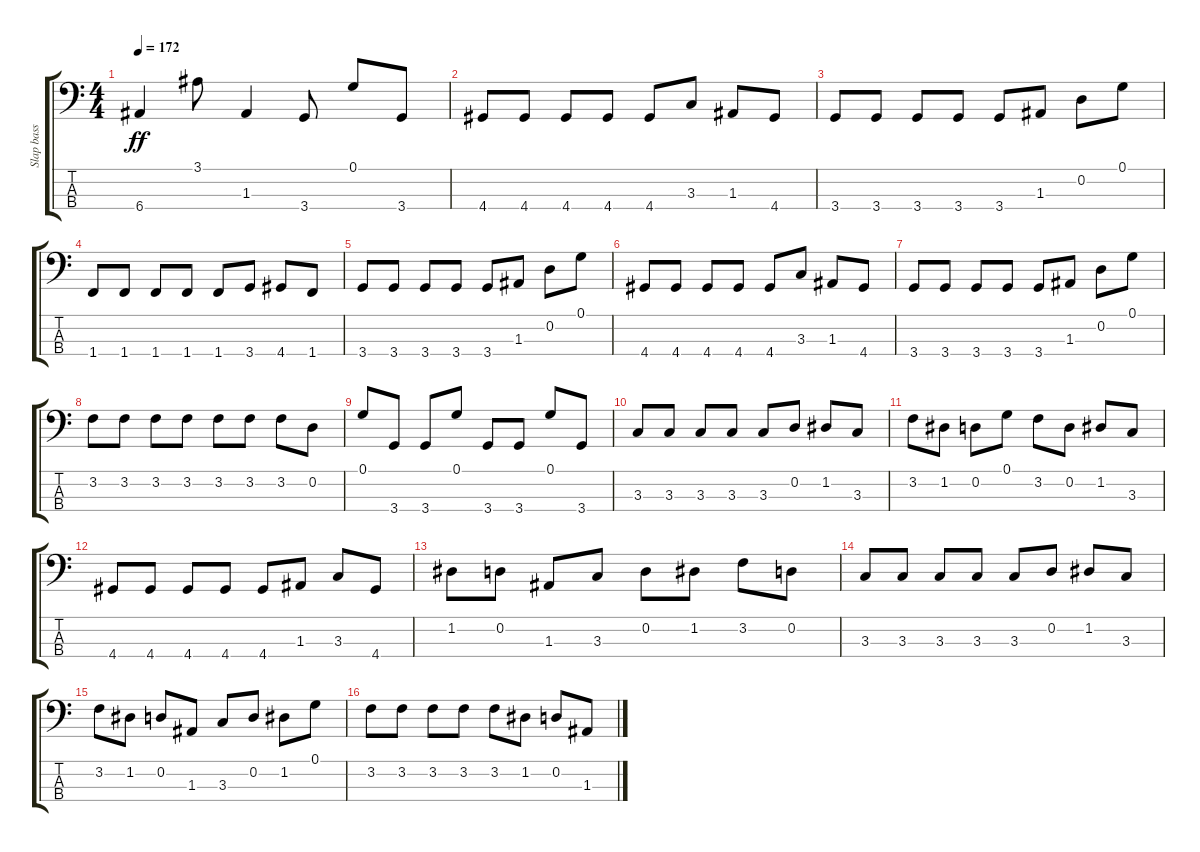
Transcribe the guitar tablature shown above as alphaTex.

\track ("Slap bass" "Slap bass") {instrument slapbass1}
\staff {score tabs}
\tuning (G2 D2 A1 E1) {hide}
\ts (4 4)
\tempo 172
\clef f4
\ks c
6.4.4{dy ff} 3.1.8 1.3.4 3.4.8 0.1.8 3.4.8 |
4.4.8 4.4.8 4.4.8 4.4.8 4.4.8 3.3.8 1.3.8 4.4.8 |
3.4.8 3.4.8 3.4.8 3.4.8 3.4.8 1.3.8 0.2.8 0.1.8 |
1.4.8 1.4.8 1.4.8 1.4.8 1.4.8 3.4.8 4.4.8 1.4.8 |
3.4.8 3.4.8 3.4.8 3.4.8 3.4.8 1.3.8 0.2.8 0.1.8 |
4.4.8 4.4.8 4.4.8 4.4.8 4.4.8 3.3.8 1.3.8 4.4.8 |
3.4.8 3.4.8 3.4.8 3.4.8 3.4.8 1.3.8 0.2.8 0.1.8 |
3.2.8 3.2.8 3.2.8 3.2.8 3.2.8 3.2.8 3.2.8 0.2.8 |
0.1.8 3.4.8 3.4.8 0.1.8 3.4.8 3.4.8 0.1.8 3.4.8 |
3.3.8 3.3.8 3.3.8 3.3.8 3.3.8 0.2.8 1.2.8 3.3.8 |
3.2.8 1.2.8 0.2.8 0.1.8 3.2.8 0.2.8 1.2.8 3.3.8 |
4.4.8 4.4.8 4.4.8 4.4.8 4.4.8 1.3.8 3.3.8 4.4.8 |
1.2.8 0.2.8 1.3.8 3.3.8 0.2.8 1.2.8 3.2.8 0.2.8 |
3.3.8 3.3.8 3.3.8 3.3.8 3.3.8 0.2.8 1.2.8 3.3.8 |
3.2.8 1.2.8 0.2.8 1.3.8 3.3.8 0.2.8 1.2.8 0.1.8 |
3.2.8 3.2.8 3.2.8 3.2.8 3.2.8 1.2.8 0.2.8 1.3.8
